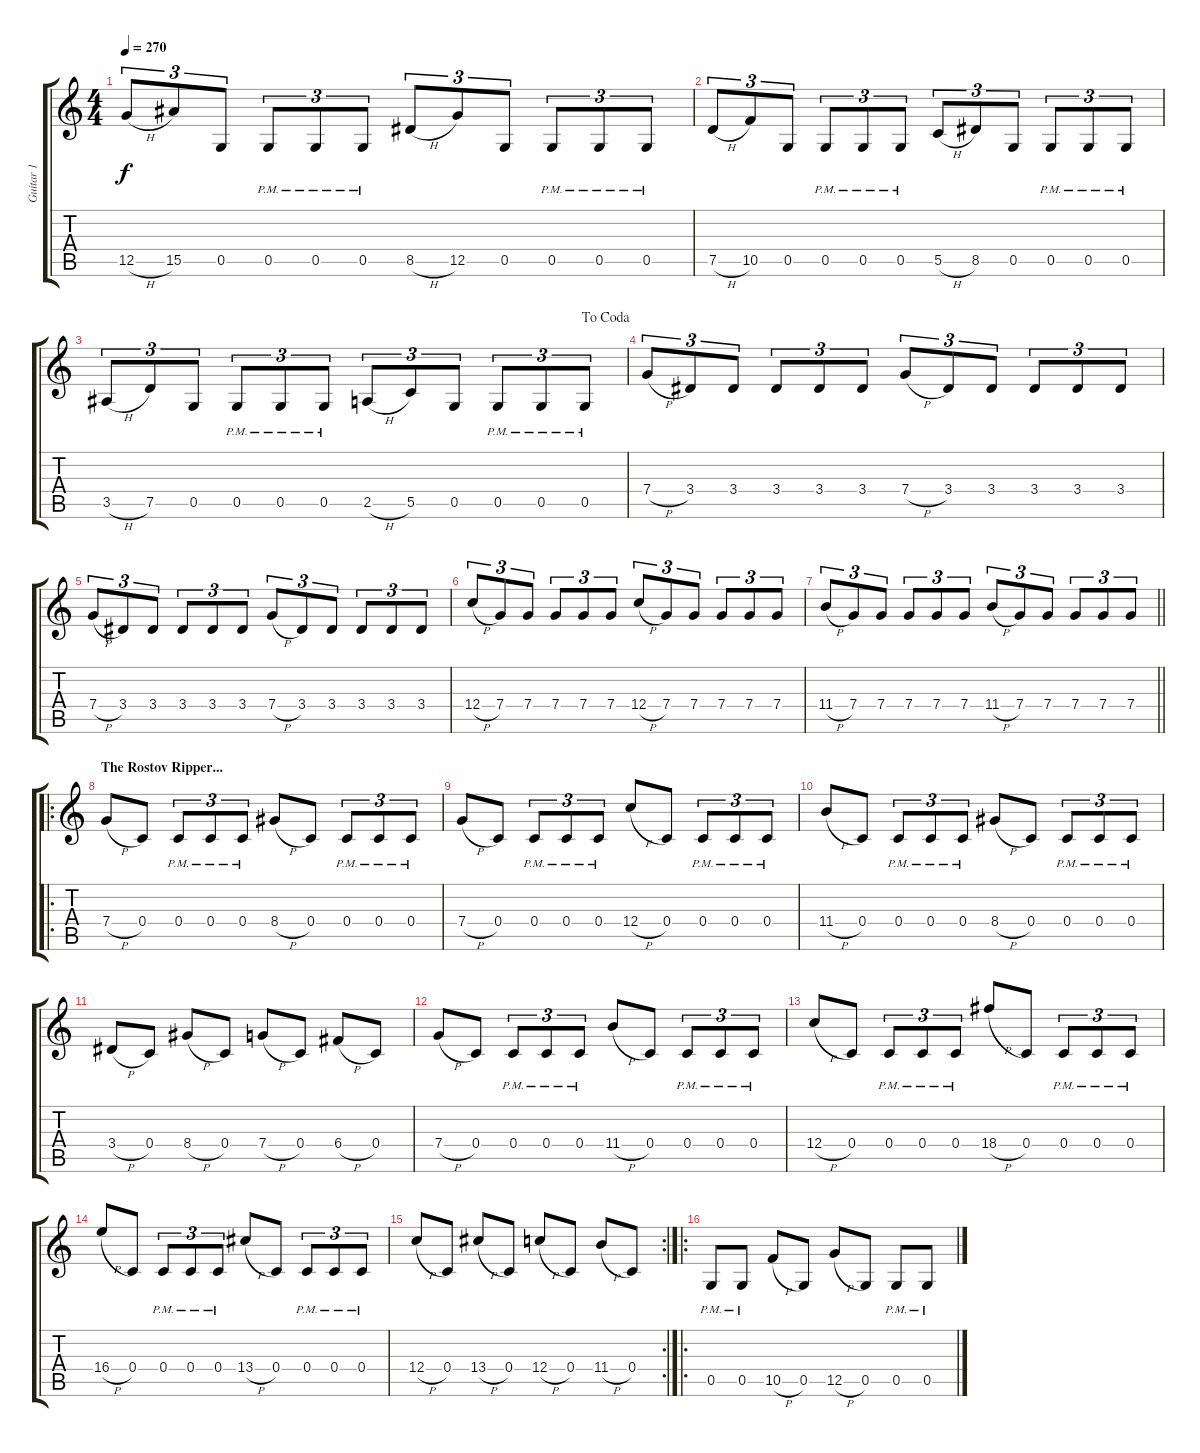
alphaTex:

\track ("Guitar 1" "Guitar 1") {instrument distortionguitar}
\staff {score tabs}
\tuning (D4 A3 F3 C3 G2 D2) {hide}
\ts (4 4)
\tempo 270
\clef g2
\ks c
12.5{h}.8{tu (3 2) dy f} 15.5.8{tu (3 2)} 0.5.8{tu (3 2)} 0.5{pm}.8{tu (3 2)} 0.5{pm}.8{tu (3 2)} 0.5{pm}.8{tu (3 2)} 8.5{h}.8{tu (3 2)} 12.5.8{tu (3 2)} 0.5.8{tu (3 2)} 0.5{pm}.8{tu (3 2)} 0.5{pm}.8{tu (3 2)} 0.5{pm}.8{tu (3 2)} |
7.5{h}.8{tu (3 2)} 10.5.8{tu (3 2)} 0.5.8{tu (3 2)} 0.5{pm}.8{tu (3 2)} 0.5{pm}.8{tu (3 2)} 0.5{pm}.8{tu (3 2)} 5.5{h}.8{tu (3 2)} 8.5.8{tu (3 2)} 0.5.8{tu (3 2)} 0.5{pm}.8{tu (3 2)} 0.5{pm}.8{tu (3 2)} 0.5{pm}.8{tu (3 2)} |
\jump dacoda
3.5{h}.8{tu (3 2)} 7.5.8{tu (3 2)} 0.5.8{tu (3 2)} 0.5{pm}.8{tu (3 2)} 0.5{pm}.8{tu (3 2)} 0.5{pm}.8{tu (3 2)} 2.5{h}.8{tu (3 2)} 5.5.8{tu (3 2)} 0.5.8{tu (3 2)} 0.5{pm}.8{tu (3 2)} 0.5{pm}.8{tu (3 2)} 0.5{pm}.8{tu (3 2)} |
7.4{h}.8{tu (3 2)} 3.4.8{tu (3 2)} 3.4.8{tu (3 2)} 3.4.8{tu (3 2)} 3.4.8{tu (3 2)} 3.4.8{tu (3 2)} 7.4{h}.8{tu (3 2)} 3.4.8{tu (3 2)} 3.4.8{tu (3 2)} 3.4.8{tu (3 2)} 3.4.8{tu (3 2)} 3.4.8{tu (3 2)} |
7.4{h}.8{tu (3 2)} 3.4.8{tu (3 2)} 3.4.8{tu (3 2)} 3.4.8{tu (3 2)} 3.4.8{tu (3 2)} 3.4.8{tu (3 2)} 7.4{h}.8{tu (3 2)} 3.4.8{tu (3 2)} 3.4.8{tu (3 2)} 3.4.8{tu (3 2)} 3.4.8{tu (3 2)} 3.4.8{tu (3 2)} |
12.4{h}.8{tu (3 2)} 7.4.8{tu (3 2)} 7.4.8{tu (3 2)} 7.4.8{tu (3 2)} 7.4.8{tu (3 2)} 7.4.8{tu (3 2)} 12.4{h}.8{tu (3 2)} 7.4.8{tu (3 2)} 7.4.8{tu (3 2)} 7.4.8{tu (3 2)} 7.4.8{tu (3 2)} 7.4.8{tu (3 2)} |
\barLineRight lightlight
11.4{h}.8{tu (3 2)} 7.4.8{tu (3 2)} 7.4.8{tu (3 2)} 7.4.8{tu (3 2)} 7.4.8{tu (3 2)} 7.4.8{tu (3 2)} 11.4{h}.8{tu (3 2)} 7.4.8{tu (3 2)} 7.4.8{tu (3 2)} 7.4.8{tu (3 2)} 7.4.8{tu (3 2)} 7.4.8{tu (3 2)} |
\ro
\section ("" "The Rostov Ripper...")
7.4{h}.8 0.4.8 0.4{pm}.8{tu (3 2)} 0.4{pm}.8{tu (3 2)} 0.4{pm}.8{tu (3 2)} 8.4{h}.8 0.4.8 0.4{pm}.8{tu (3 2)} 0.4{pm}.8{tu (3 2)} 0.4{pm}.8{tu (3 2)} |
7.4{h}.8 0.4.8 0.4{pm}.8{tu (3 2)} 0.4{pm}.8{tu (3 2)} 0.4{pm}.8{tu (3 2)} 12.4{h}.8 0.4.8 0.4{pm}.8{tu (3 2)} 0.4{pm}.8{tu (3 2)} 0.4{pm}.8{tu (3 2)} |
11.4{h}.8 0.4.8 0.4{pm}.8{tu (3 2)} 0.4{pm}.8{tu (3 2)} 0.4{pm}.8{tu (3 2)} 8.4{h}.8 0.4.8 0.4{pm}.8{tu (3 2)} 0.4{pm}.8{tu (3 2)} 0.4{pm}.8{tu (3 2)} |
3.4{h}.8 0.4.8 8.4{h}.8 0.4.8 7.4{h}.8 0.4.8 6.4{h}.8 0.4.8 |
7.4{h}.8 0.4.8 0.4{pm}.8{tu (3 2)} 0.4{pm}.8{tu (3 2)} 0.4{pm}.8{tu (3 2)} 11.4{h}.8 0.4.8 0.4{pm}.8{tu (3 2)} 0.4{pm}.8{tu (3 2)} 0.4{pm}.8{tu (3 2)} |
12.4{h}.8 0.4.8 0.4{pm}.8{tu (3 2)} 0.4{pm}.8{tu (3 2)} 0.4{pm}.8{tu (3 2)} 18.4{h}.8 0.4.8 0.4{pm}.8{tu (3 2)} 0.4{pm}.8{tu (3 2)} 0.4{pm}.8{tu (3 2)} |
16.4{h}.8 0.4.8 0.4{pm}.8{tu (3 2)} 0.4{pm}.8{tu (3 2)} 0.4{pm}.8{tu (3 2)} 13.4{h}.8 0.4.8 0.4{pm}.8{tu (3 2)} 0.4{pm}.8{tu (3 2)} 0.4{pm}.8{tu (3 2)} |
\rc 2
12.4{h}.8 0.4.8 13.4{h}.8 0.4.8 12.4{h}.8 0.4.8 11.4{h}.8 0.4.8 |
\ro
0.5{pm}.8 0.5{pm}.8 10.5{h}.8 0.5.8 12.5{h}.8 0.5.8 0.5{pm}.8 0.5{pm}.8
